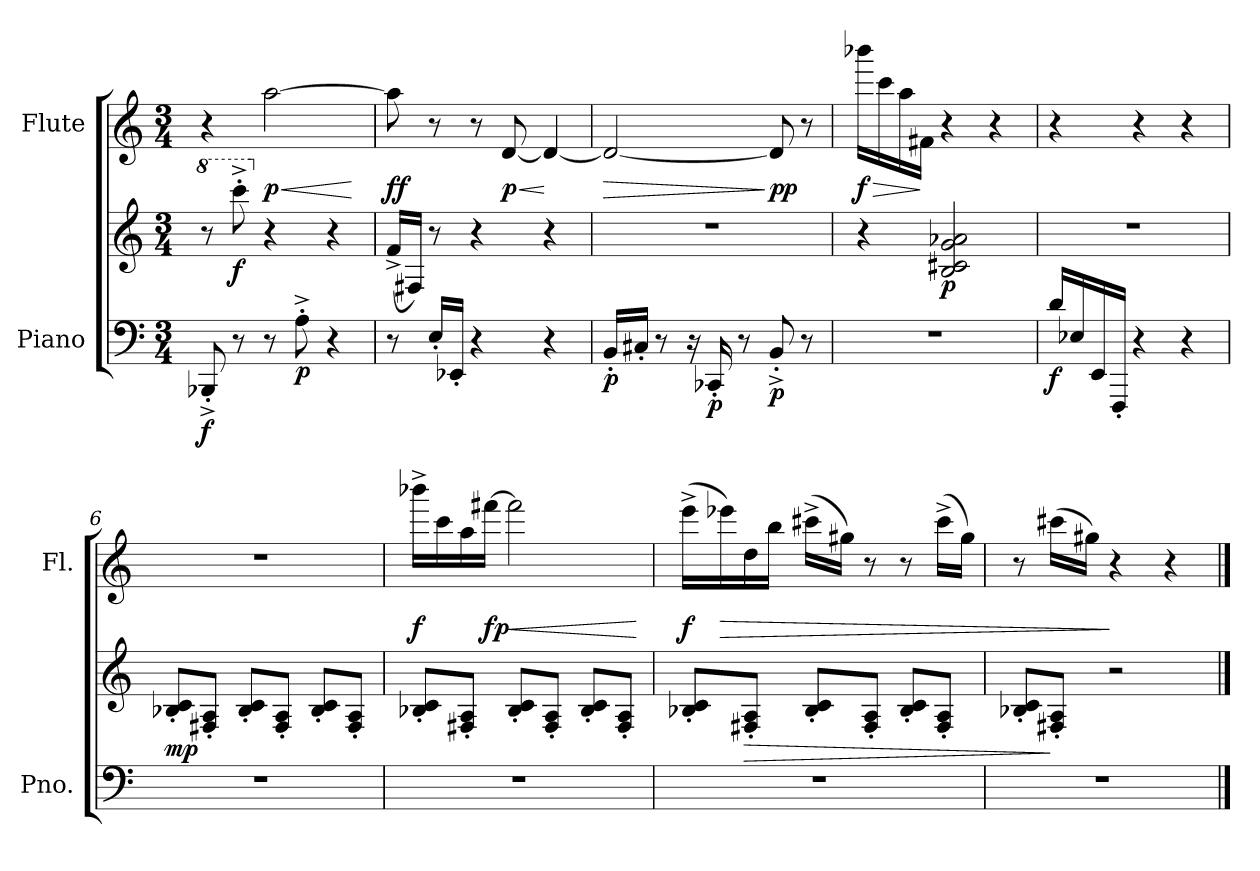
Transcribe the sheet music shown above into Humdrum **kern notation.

**kern	**kern	**dynam	**kern	**dynam
*part2	*part2	*part2	*part1	*part1
*staff3	*staff2	*staff2/3	*staff1	*staff1
*I"Piano	*	*	*I"Flute	*
*I'Pno.	*	*	*I'Fl.	*
*clefF4	*clefG2	*	*clefG2	*
*k[]	*k[]	*	*k[]	*
*C:	*C:	*	*C:	*
*M3/4	*M3/4	*	*M3/4	*
*MM72	*MM72	*	*MM72	*
*	*8va	*	*	*
=1	=1	=1	=1	=1
!	!	!LO:DY:b=2	!	!
8BBB-X^<'</	8r	f	4r	.
!	!	!LO:DY:b	!	!
8r	8cccc'>^>'>\	f	.	.
*	*X8va	*	*	*
!	!	!	!	!LO:HP:b
!	!	!	!	!LO:DY:n=1:b
8r	4r	.	[2aa\	< p
!	!	!LO:DY:b=2	!	!
8A^>'>\	.	p	.	.
4r	4r	.	.	.
.	.	.	.	[
=2	=2	=2	=2	=2
!	!	!	!	!LO:DY:b
8r	(<16f^</LL	.	8aa\]	ff
.	16F#X/JJ)	.	.	.
16E'</LL	8r	.	8r	.
16EE-X'</JJ	.	.	.	.
4r	4r	.	8r	.
!	!	!	!	!LO:HP:b
!	!	!	!	!LO:DY:n=1:b
.	.	.	[8d/	< p
4r	4r	.	4d/_	[
=3	=3	=3	=3	=3
!	!	!LO:DY:b=2	!	!LO:HP:b
16BB'</LL	2.r	p	2d/_	>
16C#X'</JJ	.	.	.	.
8r	.	.	.	.
16r	.	.	.	.
!	!	!LO:DY:b=2	!	!
16CC-X'</	.	p	.	.
8r	.	.	.	.
!	!	!LO:DY:b=2	!	!LO:DY:n=1:b
8BB^<'</	.	p	8d/]	] pp
8r	.	.	8r	.
!!LO:LB:g=z
=4	=4	=4	=4	=4
!	!	!	!	!LO:HP:b
!	!	!	!	!LO:DY:n=1:b
2.r	4r	.	16bbb-X>\LL	> f
.	.	.	16ccc\	.
.	.	.	16aa\	.
.	.	.	16f#X\JJ	]
!	!	!LO:DY:b	!	!
.	2B/ 2c#X/ 2g/ 2a-X/	p	4r	.
.	.	.	4r	.
=5	=5	=5	=5	=5
!	!	!LO:DY:b=2	!	!
16d/LL	2.r	f	4r	.
16E-X/	.	.	.	.
16EE/	.	.	.	.
16FFF'</JJ	.	.	.	.
4r	.	.	4r	.
4r	.	.	4r	.
=6	=6	=6	=6	=6
!	!	!LO:DY:b	!	!
2.r	8B-X/'< 8c/'<L	mp	2.r	.
.	8F#X/'< 8A/'<J	.	.	.
.	8B-/'< 8c/'<L	.	.	.
.	8F#/'< 8A/'<J	.	.	.
.	8B-/'< 8c/'<L	.	.	.
.	8F#/'< 8A/'<J	.	.	.
!!LO:LB:g=z
=7	=7	=7	=7	=7
!	!	!	!	!LO:DY:b
2.r	8B-X/'< 8c/'<L	.	16bbb-X^>\LL	f
.	.	.	16ccc\	.
.	8F#X/'< 8A/'<J	.	16aa\	.
!	!	!	!	!LO:DY:b
.	.	.	[16fff#X\JJ	fp
!	!	!	!	!LO:HP:b
.	8B-/'< 8c/'<L	.	2fff#\]	<
.	8F#/'< 8A/'<J	.	.	.
.	8B-/'< 8c/'<L	.	.	.
.	8F#/'< 8A/'<J	.	.	.
.	.	.	.	[
=8	=8	=8	=8	=8
!	!	!	!	!LO:DY:b
2.r	8B-X/'< 8c/'<L	.	(>16eee^>\LL	f
!	!	!	!	!LO:HP:b
.	.	.	16eee-X\)	>
!	!	!LO:HP:b	!	!
.	8F#X/'< 8A/'<J	>	16dd\	.
.	.	.	16bb\JJ	.
.	8B-/'< 8c/'<L	.	(>16ccc#X^>\LL	.
.	.	.	16gg#X\JJ)	.
.	8F#/'< 8A/'<J	.	8r	.
.	8B-/'< 8c/'<L	.	8r	.
.	8F#/'< 8A/'<J	.	(>16ccc#^>\LL	.
.	.	.	16gg#\JJ)	.
=9	=9	=9	=9	=9
2.r	8B-X/'< 8c/'<L	.	8r	.
.	8F#X/'< 8A/'<J	]	(>16ccc#X\LL	.
.	.	.	16gg#X\JJ)	.
.	2r	.	4r	]
.	.	.	4r	.
==	==	==	==	==
*-	*-	*-	*-	*-
